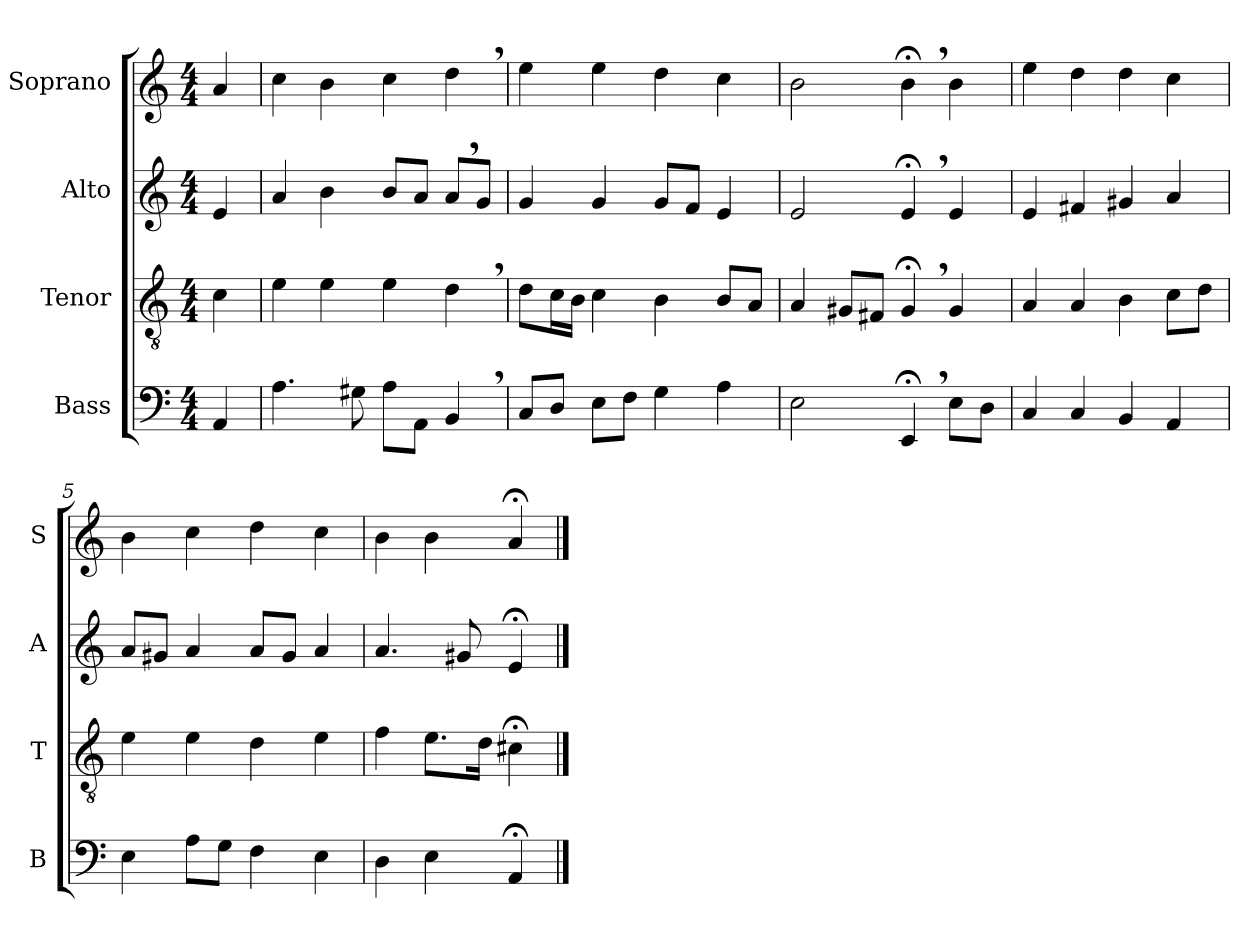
**kern	**kern	**kern	**kern
*part4	*part3	*part2	*part1
*staff4	*staff3	*staff2	*staff1
*I"Bass	*I"Tenor	*I"Alto	*I"Soprano
*I'B	*I'T	*I'A	*I'S
*clefF4	*clefGv2	*clefG2	*clefG2
*k[]	*k[]	*k[]	*k[]
*M4/4	*M4/4	*M4/4	*M4/4
=	=	=	=
4AA/	4c\	4e/	4a/
=1	=1	=1	=1
4.A\	4e\	4a/	4cc\
.	4e\	4b\	4b\
8G#X\	.	.	.
8A\L	4e\	8b/L	4cc\
8AA\J	.	8a/J	.
4BB,/	4d,\	8a,/L	4dd,\
.	.	8g/J	.
=2	=2	=2	=2
8C/L	8d\L	4g/	4ee\
8D/J	16c\L	.	.
.	16B\JJ	.	.
8E\L	4c\	4g/	4ee\
8F\J	.	.	.
4G\	4B\	8g/L	4dd\
.	.	8f/J	.
4A\	8B/L	4e/	4cc\
.	8A/J	.	.
=3	=3	=3	=3
2E\	4A/	2e/	2b\
.	8G#X/L	.	.
.	8F#X/J	.	.
4EE;<,/	4G#;<,/	4e;<,/	4b;<,\
8E\L	4G#/	4e/	4b\
8D\J	.	.	.
=4	=4	=4	=4
4C/	4A/	4e/	4ee\
4C/	4A/	4f#X/	4dd\
4BB/	4B\	4g#X/	4dd\
4AA/	8c\L	4a/	4cc\
.	8d\J	.	.
=5	=5	=5	=5
4E\	4e\	8a/L	4b\
.	.	8g#X/J	.
8A\L	4e\	4a/	4cc\
8G\J	.	.	.
4F\	4d\	8a/L	4dd\
.	.	8g#/J	.
4E\	4e\	4a/	4cc\
=6	=6	=6	=6
4D\	4f\	4.a/	4b\
4E\	8.e\L	.	4b\
.	.	8g#X/	.
.	16d\Jk	.	.
4AA;</	4c#X;<\	4e;</	4a;</
==	==	==	==
*-	*-	*-	*-
